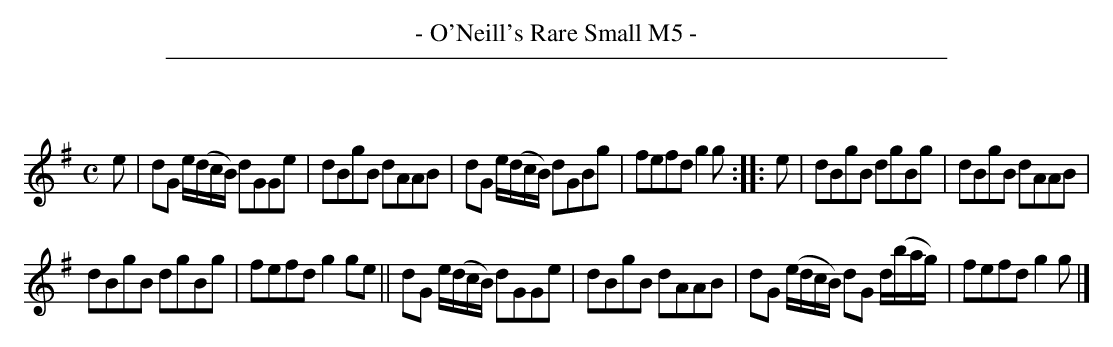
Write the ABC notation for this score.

X:1
M: C
L: 1/8
K: G
e |\
dG e/(d/c/B/) dGGe | dBgB dAAB | dG e/(d/c/B/) dGBg | fefd g2g :: e | dBgB dgBg | dBgB dAAB |
dBgB dgBg | fefd g2ge || dG e/(d/c/B/) dGGe | dBgB dAAB | dG (e/d/c/B/) dG d/(b/a/g/) | fefd g2g |]
